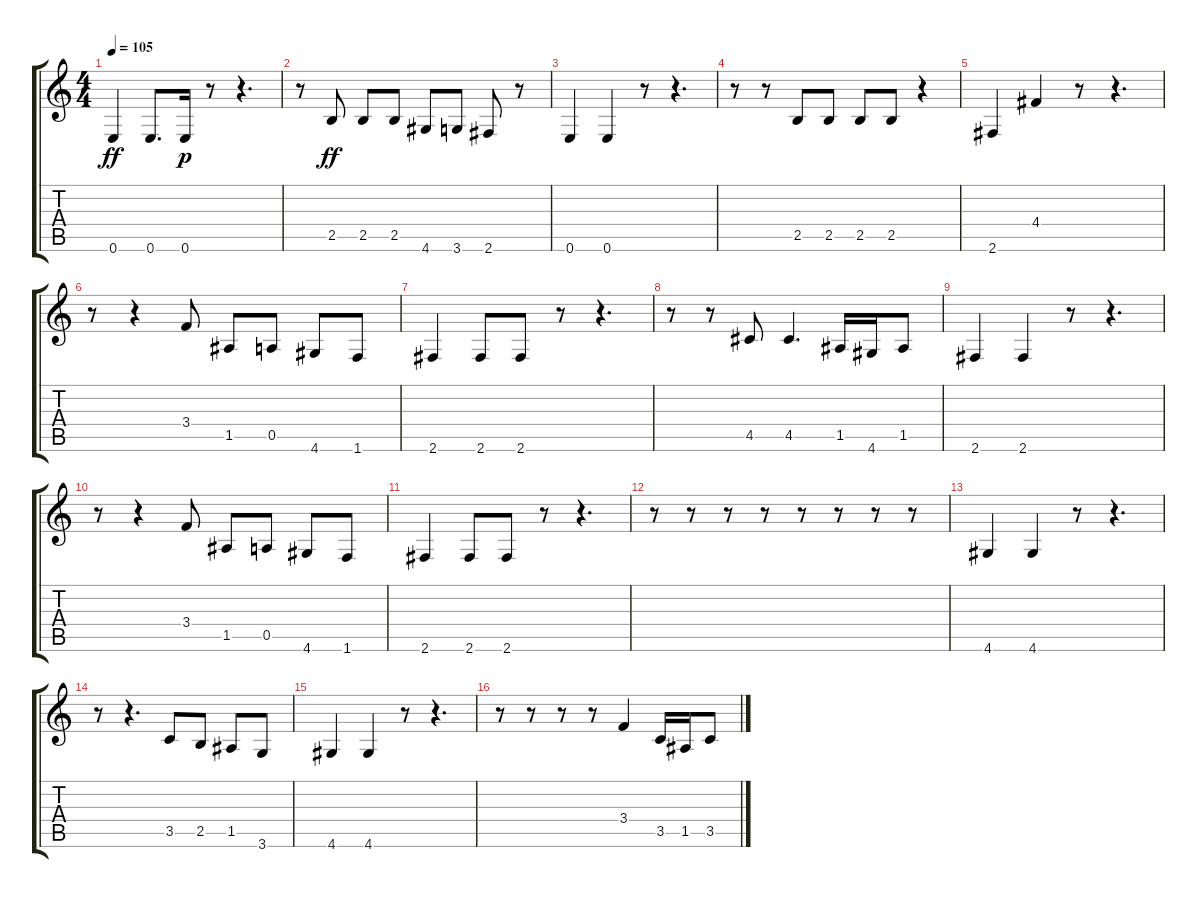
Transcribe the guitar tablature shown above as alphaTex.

\track "" {instrument electricbasspick}
\staff {score tabs}
\tuning (E4 B3 G3 D3 A2 E2) {hide}
\ts (4 4)
\tempo 105
\clef g2
\ks c
0.6.4{dy ff} 0.6.8{d} 0.6.16{dy p} r.8 r.4{d} |
r.8 2.5.8{dy ff} 2.5.8 2.5.8 4.6.8 3.6.8 2.6.8 r.8 |
0.6.4 0.6.4 r.8 r.4{d} |
r.8 r.8 2.5.8 2.5.8 2.5.8 2.5.8 r.4 |
2.6.4 4.4.4 r.8 r.4{d} |
r.8 r.4 3.4.8 1.5.8 0.5.8 4.6.8 1.6.8 |
2.6.4 2.6.8 2.6.8 r.8 r.4{d} |
r.8 r.8 4.5.8 4.5.4{d} 1.5.16 4.6.16 1.5.8 |
2.6.4 2.6.4 r.8 r.4{d} |
r.8 r.4 3.4.8 1.5.8 0.5.8 4.6.8 1.6.8 |
2.6.4 2.6.8 2.6.8 r.8 r.4{d} |
r.8 r.8 r.8 r.8 r.8 r.8 r.8 r.8 |
4.6.4 4.6.4 r.8 r.4{d} |
r.8 r.4{d} 3.5.8 2.5.8 1.5.8 3.6.8 |
4.6.4 4.6.4 r.8 r.4{d} |
r.8 r.8 r.8 r.8 3.4.4 3.5.16 1.5.16 3.5.8
